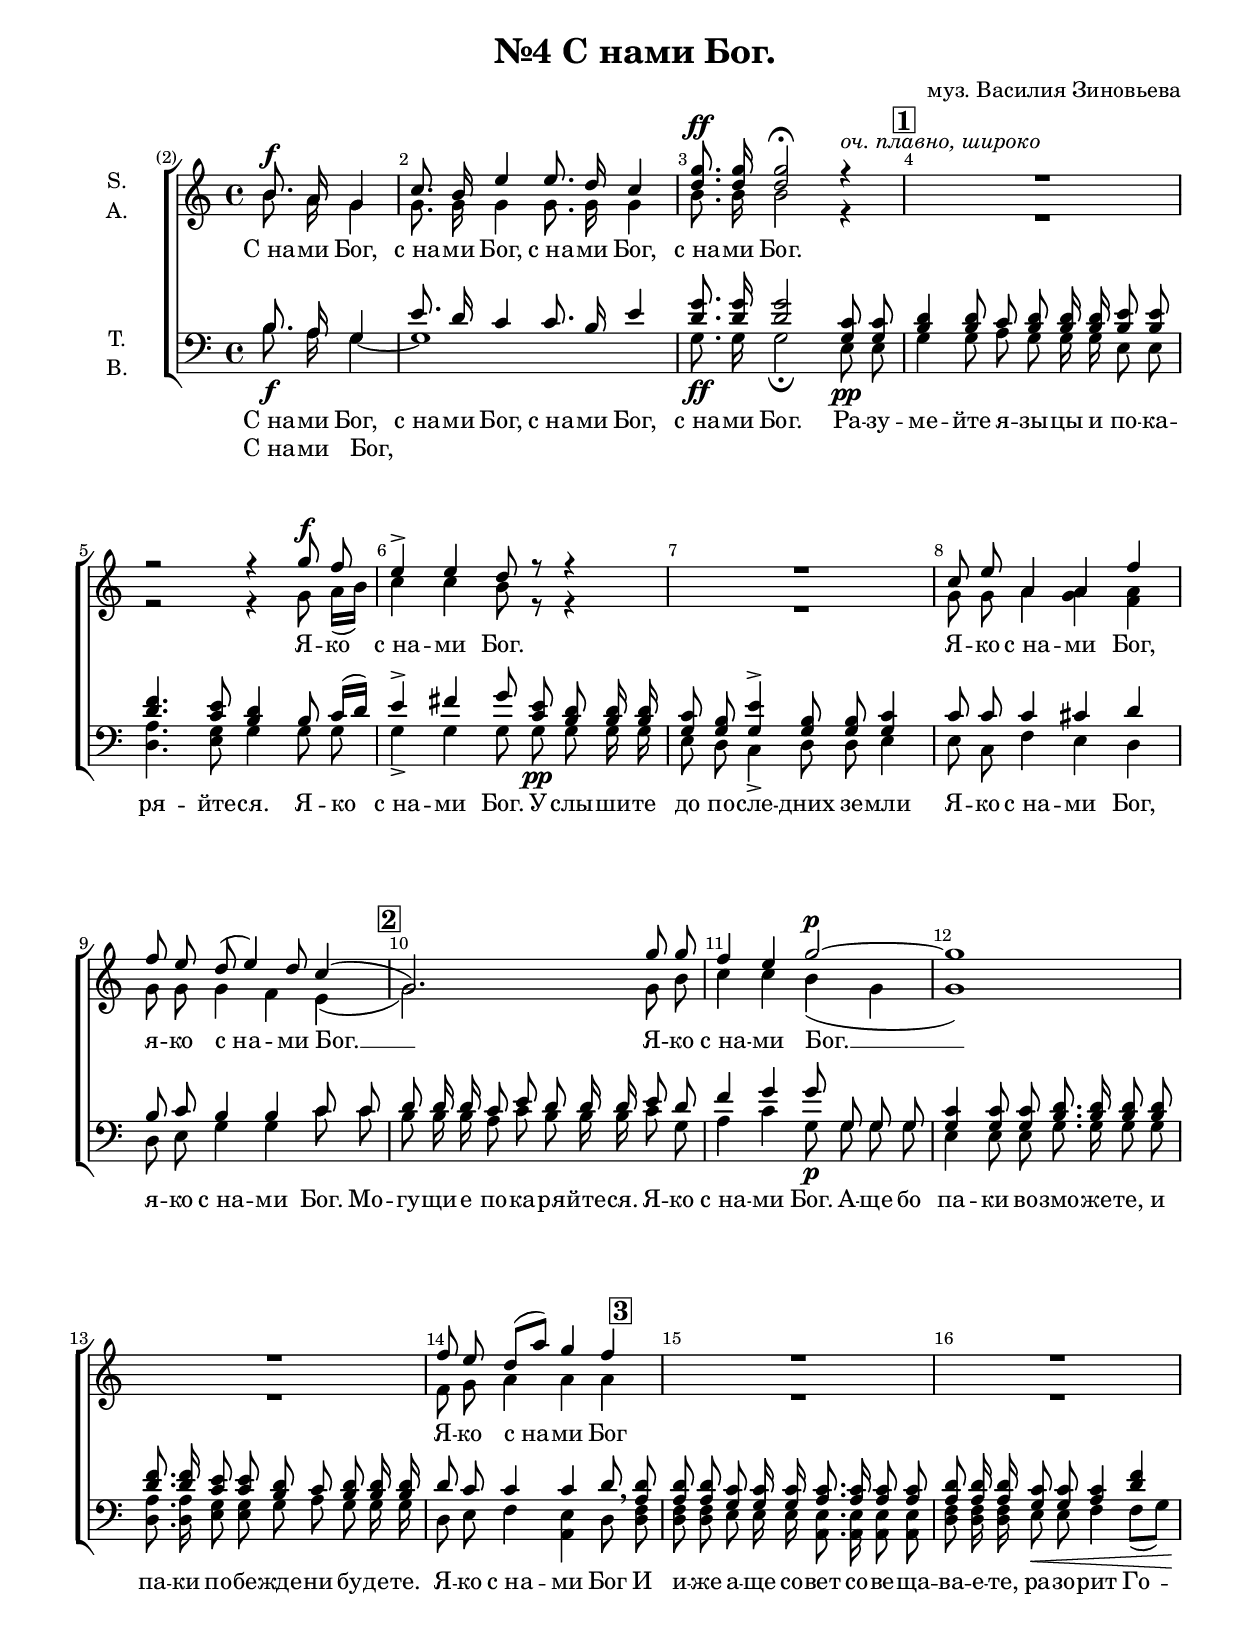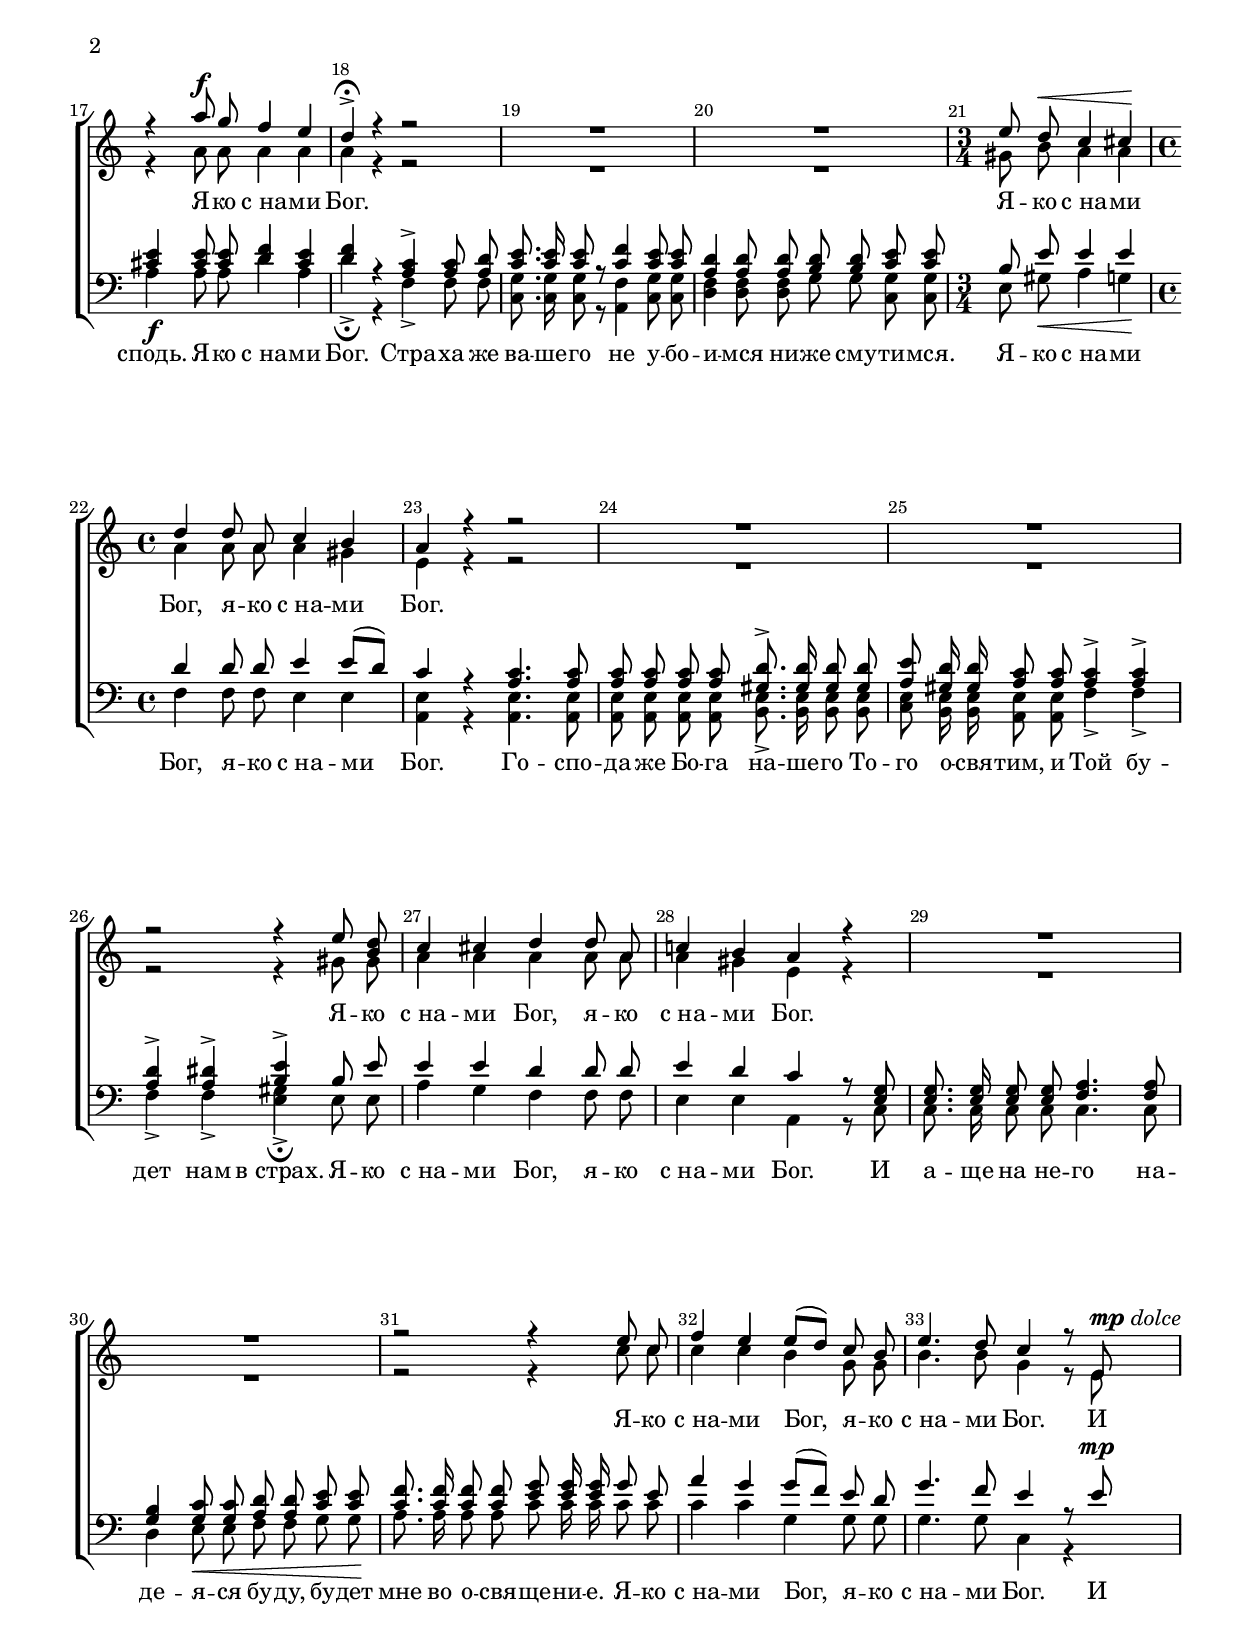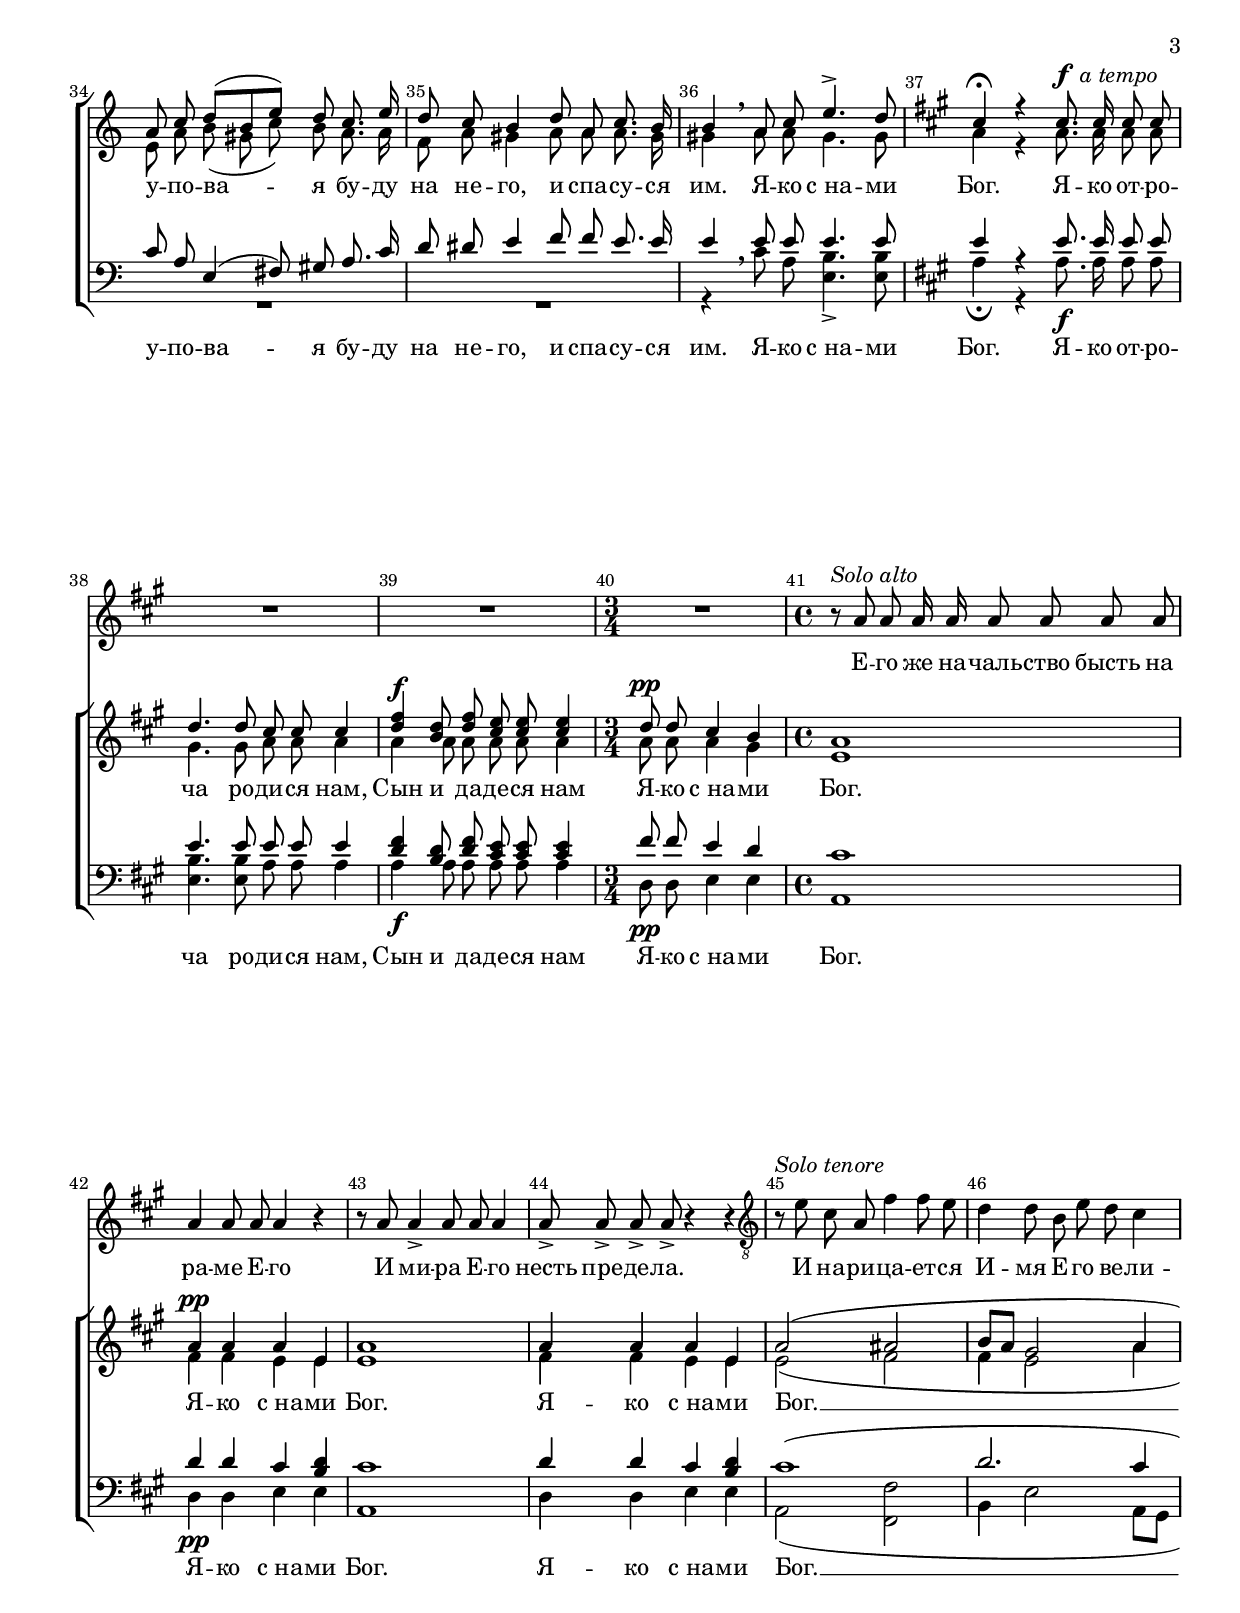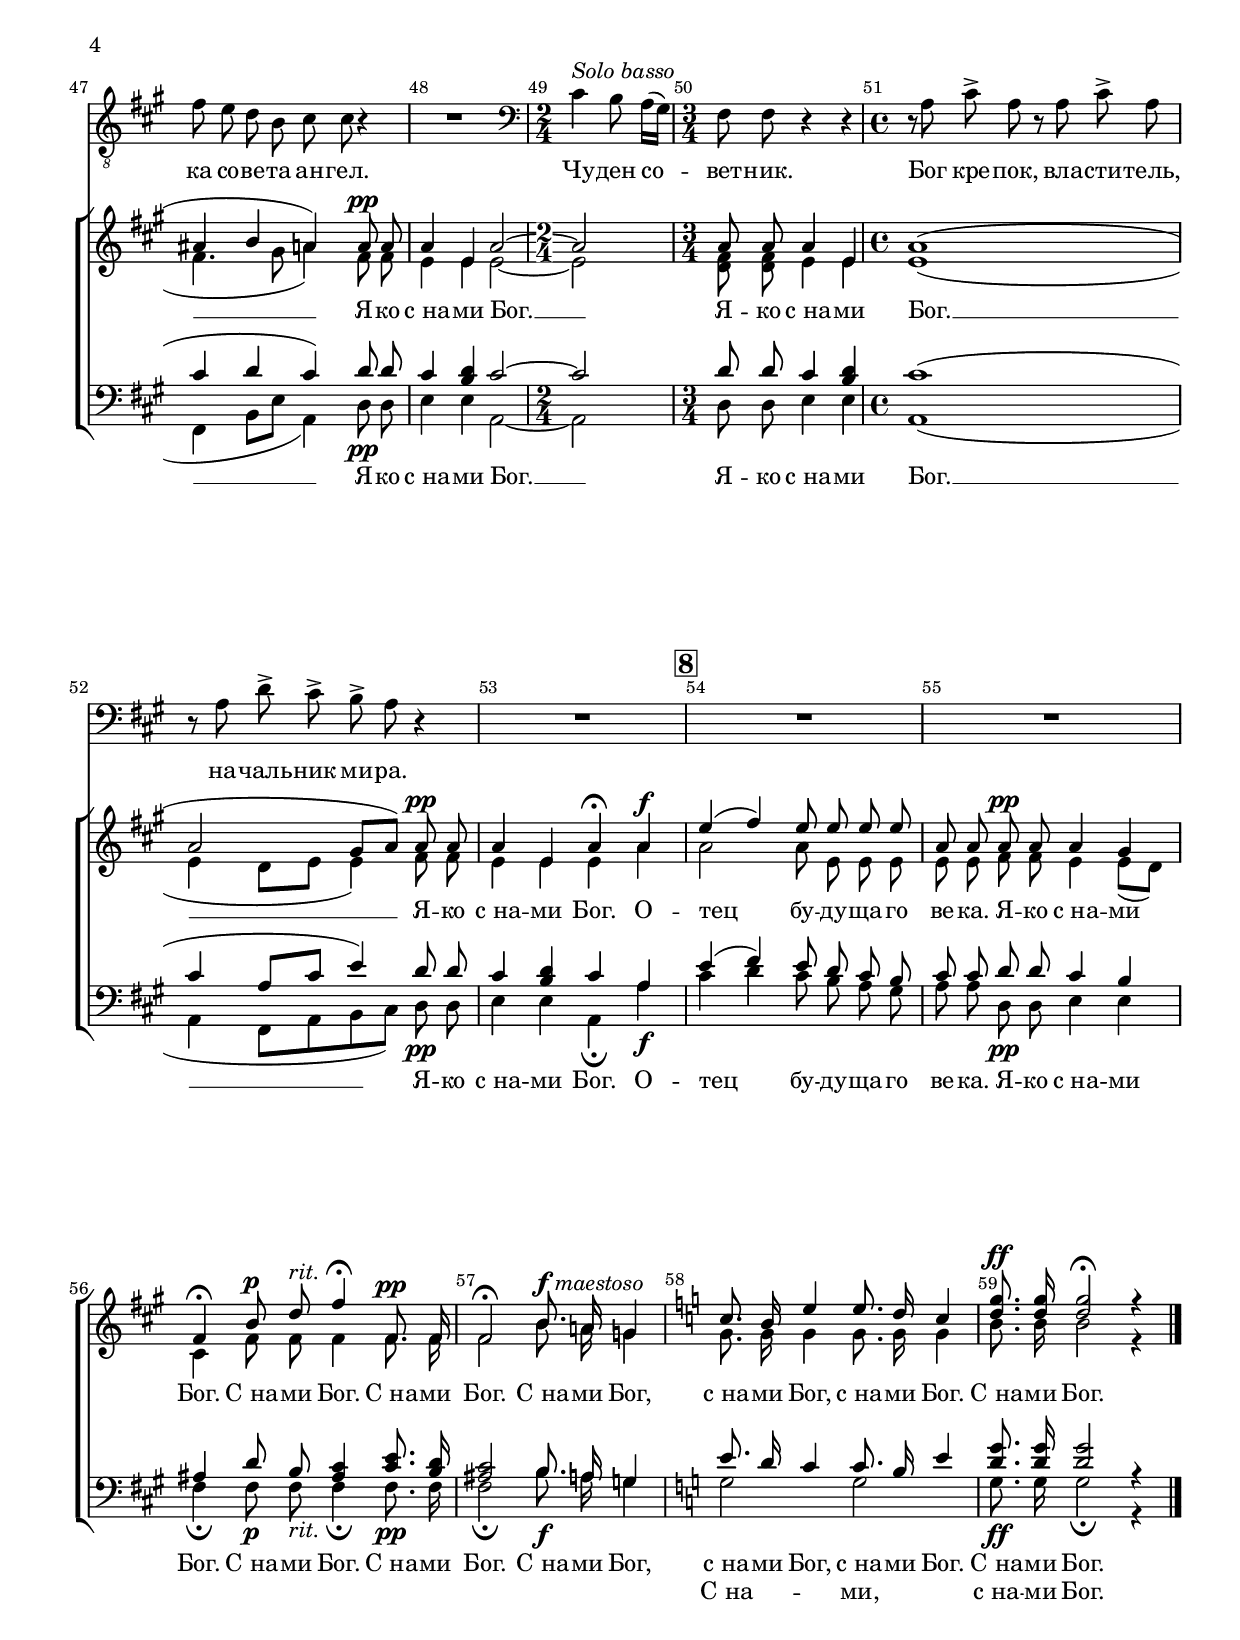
\version "2.24.2"

% закомментируйте строку ниже, чтобы получался pdf с навигацией
%#(ly:set-option 'point-and-click #f)
#(ly:set-option 'midi-extension "mid")
#(set-default-paper-size "a4")
#(set-global-staff-size 19)

\header {
  title = "№4 С нами Бог."
  composer = "муз. Василия Зиновьева"
  % Удалить строку версии LilyPond 
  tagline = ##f
}

\paper {
  top-margin = 15
  left-margin = 15
  right-margin = 10
  bottom-margin = 15
  ragged-bottom = ##f
  ragged-last-bottom = ##f
}

global = {
  \set Score.rehearsalMarkFormatter = #format-mark-box-numbers
  \key c \major
  \time 4/4
  \dynamicUp
  \autoBeamOff
  \partial 2
  \set Score.currentBarNumber = #2
  \override Score.BarNumber.break-visibility = #end-of-line-invisible
  \set Score.barNumberVisibility = #(every-nth-bar-number-visible 1)
}

"\\{" = [
"\\}" = ]
"[" = \{(
"]" = \})
white = {\once \override Staff.TimeSignature.whiteout = ##t}

soloVoice = \relative c {
  \global
  s2 | 
  R1*19 R2. R1*15 \key a \major R1*3 R2. |
  r8^\markup\italic"Solo alto" a''8 a a16 a
  a8 a a a 
  | a4 a8 a
  a4 r4 | r8 a8 a4->
  a8 a a4 | a8-> a-> a-> a-> r4 r |
  | % 44 
  \clef "treble_8" r8^\markup\italic"Solo tenore" e8 cis a
  fis'4 fis8 e 
  | % 46
  d4 d8 b e d cis4 
  | % 47
  fis8 e d b cis cis r4
  R1
  \clef bass cis4^\markup\italic"Solo basso" b8 a16[ gis ]
  | % 50
  fis8 fis r4 r4 
  | % 51
  r8 a8 cis-> a r a cis-> a 
  | % 52
  r8 a d-> cis-> b-> a r4
  R1*7
}

verseSoloVoice = \lyricmode {
  Е -- го же на -- чаль  -- ство бысть на ра -- ме Е -- го
  И ми -- ра Е -- го несть пре -- де -- ла.
  И на -- ри -- ца -- ет -- ся И -- мя Е -- го
  ве -- ли -- ка со -- ве -- та ан -- гел.
  Чу -- ден со -- вет -- ник.
  Бог кре -- пок, вла -- сти -- тель,
  на -- чаль -- ник ми -- ра.
}

soprano = \relative c {
  \global
  b''8.\f a16 g4
  | % 2
  c8. b16 e4 e8. d16 c4
  | % 3
  <d g >8.\ff <d g >16 <d g >2\fermata r4^\markup\italic{"оч. плавно, широко"} |
  R1 |
  r2 r4 g8\f f
  | % 6
  e4-> e d8 r8 r4 |
  R1 |
  c8 e a,4 a f'
  | % 9
  f8 e d( e4) d8 c4(
  | % 10
  g2.) g'8 g
  | % 11
  f4 e g2~\p |
  g1 |
  R1 |
  | % 14
  f8 e d[ a'] g4 f
  | % 15
  R1 R1 r4 a8\f g f4 e
  | % 18
  d->\fermata r4 r2 |
  R1*2 |
  \time 3/4 e8 d\< c4 cis\! |
  \time 4/4 d
  d8 a c4 b
  | % 23
  a r4 r2 |
  R1*2 |
  r2 r4 e'8 <b d >8
  | % 27
  c4 cis d d8 a
  | % 28
  c!4 b a r4 |
  R1*2 
  r2 r4 e'8 c
  | % 32
  f4 e e8[ d] c b  |
  e4. d8 c4 r8 e,^\markup{\dynamic mp \italic dolce} 
  | % 34
  a c d[ b e] d c8. e16 
  | % 35
  d8 c b4 d8 a c8. b16 
  | % 36
  b4 \breathe a8 c e4.-> d8
  | % 37
  \key a \major cis4\fermata r4 cis8.^\markup{\dynamic f \italic" a tempo"} cis16 cis8 cis | 
  d4. d8 cis cis cis4 
  | % 39
  <d fis >4\f <b d >8 <d fis >8 <cis e >8 <cis e >8 <cis e >4
  | % 40
  \time 3/4 d8\pp d cis4 b |
  \time 4/4 a1
  | % 42
  a4\pp a a e |
  a1
  | % 44
  a4 a a e
  | % 45
  a2( ais | 
  b8\{ a\} gis2 a4  |
  ais b
  a) a8\pp a
  | % 48
  a4 e a2~
  | % 49
  \white \time 2/4 a2 |
  \time 3/4 a8 a a4 e |
  \time 4/4 a1( |
  a2 gis8\{ a\}) a\pp a
  | % 52
  a4 e a\fermata a\f
  | % 53
  \mark 8 e'( fis) e8 e e e 
  | % 54
  a, a a\pp a a4 gis
  | % 55
  fis\fermata b8\p d^\markup\italic rit. fis4\fermata fis,8.\pp fis16 | 
  fis2\fermata b8.^\markup{\dynamic f \italic maestoso} a!16 g4
  | % 57
  \key a \minor c8. b16 e4 e8. d16 c4 
  | % 58
  <d g >8.\ff <d g >16 <d g >2\fermata r4 \bar "|."  
}

alto = \relative c {
  \global
  b''8. a16 g4
  | % 2
  g8. g16 g4 g8. g16 g4
  | % 3
  b8. b16 b2 r4 R1 r2 r4 g8 a16[ b]
  | % 6
  c4 c b8 r8 r4 |
  R1 |
  g8 g a4 <g a >4 <f a >4
  | % 9
  g8 g g4 f e(
  | % 10
  g2.) g8 b
  | % 11
  c4 c b( g4 | g1) R1
  | % 14
  f8 g a4 a a
  | % 15
  R1*2 r4 a8 a a4 a
  | % 18
  a r4 r2 R1 R1 gis8 b a4 a
  | % 22
  a a8 a a4 gis
  | % 23
  e r4 r2 | R1 | R1 | r2 r4 gis8 gis
  | % 27
  a4 a a a8 a
  | % 28
  a4 gis e r4 |
  R1 | R1 |
  r2 r4 c'8 c
  | % 32
  c4 c b g8 g |
  b4. b8 g4 r8 e
  | % 34
  e a b( gis c) b a8. a16
  | % 35
  f8 a gis4 a8 a a8. gis16
  | % 36
  gis4 a8 a gis4. gis8
  | % 37
  a4 r4 a8. a16 a8 a |
  gis4. gis8 a a a4
  | % 39
  a a8 a a a a4 
  | % 40
  a8 a a4 gis 
  | % 42
  e1 | 
  fis4 fis e e |
  e1 |
  
  | % 44
  fis4 fis e e
  | % 45
  e2( fis |
  fis4 e2 a4 |
  fis4. gis8  a4) fis8 fis
  | % 48
  e4 e e2~ |
  e
  | % 49
  <d fis >8 <d fis >8 e4 e |
  e1( |
  e4 d8\{ e\} e4) fis8 fis
  | % 52
  e4 e e a |
  a2 a8 e e e
  | % 54
  e e fis fis e4 e8[ d]
  | % 55
  cis4 fis8 fis fis4 fis8. fis16 |
  fis2 b8. a16 g4
  | % 57
  g8. g16 g4 g8. g16 g4 
  | % 58
  b8. b16 b2 r4
  
}

tenor = \relative c {
  \global
  b'8. a16 g4
  | % 2
  e'8. d16 c4 c8. b16 e4
  | % 3
  <d g >8. q16 q2 <g, c >8 q8
  | % 4
  \mark 1 <b d >4 q8 c <b d >8 q16 q <b e >8 q
  | % 5
  <d f >4. <c e >8 <b d >4 b8 c16[ d]
  | % 6
  e4-> fis g8 <c, e >8 <b d >8 q16 q
  | % 7
  <g c >8 <g b >8 <g e' >4-> <g b >8 q <g c >4
  | % 8
  c8 c c4 cis d
  | % 9
  b8 c b4 b c8 c
  | % 10
  \mark 2 d d16 d c8 e d d16 d e8 d
  | % 11
  f4 g g8 g, g g
  | % 12
  <g c >4 q8 q <b d >8. q16 q8 q
  | % 13
  <d f >8. q16 <c e >8 q <b d >8 c <b d >8 q16
  q
  | % 14
  d8 c c4 c d8 \breathe \mark 3 <a d >8
  | % 15
  <a d >8 q8 <g c >8 q16 q <a c >8. q16
  <a c >8 q
  | % 16
  <a d >8 q16 q <g c >8 q <a c >4 <d f >4
  | % 17
  <cis e >4 q8 q <d f >4 <cis e >4
  | % 18
  <d f >4 r4 <a c >4-> q8 <a d >8
  | % 19
  <c e >8. q16 q8 r8 <c f >4 <c e >8 q
  | % 20
  <a d >4 q8 q <b d >8 q <c e >8 q
  | % 21
  b e e4 e
  | % 22
  d d8 d e4 e8[ d]
  | % 23
  c4 r4 <a c >4. q8 
  | % 24
  q q q q <gis d' >8.-> q16 q8 q
  <a e' >8 <gis d' >16 q
  <a c >8 q q4-> q-> 
  | % 26
  <a d >-> <a dis >-> <b e >4-> b8 e
  | % 27
  e4 e d d8 d
  | % 28
  e4 d c r8 <e, g >8 
  | % 29
  q8. q16 <e g >8 q8 <f a >4. q8 
  | % 30
  <g b >4 <g c >8 q <a d > q <c e > q 
  | % 31
  <c f >8. q16 <c f >8 q <e g >8 q16 q g8 e
  | % 32
  a4 g g8[ f] e d g4. f8 e4 r8 e\mp 
  | % 34
  c a e4( fis8) gis a8. c16 
  | % 35
  d8 dis e4 f8 f e8. e16
  | % 36
  e4 \breathe e8 e e4. e8 
  | % 37
  \key a \major e4 r4 e8. e16 e8 e e4. e8 e e e4 
  | % 39
  <d fis >4 <b d >8 <d fis >8 <cis e >8 q q4 
  | % 40
  fis8 fis e4 d cis1 
  | % 42
  d4 d cis <b d >4 | cis1 
  | % 44
  d4 d cis <b d >4 |
  cis1( |
  d2. cis4 |
  | % 47
  cis d cis) d8 d |
  cis4 <b d >4 cis2~
  | % 48
  cis
  | % 49
  d8 d cis4 <b d >4 |
  cis1( |
  cis4 a8\{ cis\} e4) d8 d
  | % 52
  cis4 <b d >4 cis a
  | % 53
  e'( fis) e8 d cis b
  | % 54
  cis cis d d cis4 b 
  | % 55
  ais d8 b <ais cis >4 <cis e >8. <b d >16 |
  <ais cis >2 b8. a16 g4|
  
  | % 57
  \key a \minor e'8. d16 c4 c8. b16 e4 |
  <d g >8. <d g >16
  <d g >2 r4
  
}

bass = \relative c {
  \global
  \dynamicNeutral
  b'8.\f a16 g4~ | g1 g8.\ff g16 g2\fermata e8\pp e
  | % 4
  g4 g8 a g g16 g e8 e
  | % 5
  <d a' >4. <e g >8 g4 g8 g
  | % 6
  g4-> g g8 g\pp g g16 g
  | % 7
  e8 d c4-> d8 d e4
  | % 8
  e8 c f4 e d
  | % 9
  d8 e g4 g c8 c
  | % 10
  b b16 b a8 c b b16 b c8 g
  | % 11
  a4 c g8\p g g g
  | % 12
  e4 e8 e g8. g16 g8 g
  | % 13
  <d a' >8. q16 <e g >8 q g a g g16 g
  | % 14
  d8 e f4 <a, e' >4 d8 <d f >8
  | % 15
  <d f >8 q e e16 e <a, e' >8. q16 q8 q
  | % 16
  <d f >8 q16 q16 e8\< e f4 f8[ g]
  | % 17
  a4\f a8 a d4 a
  | % 18
  d->\fermata r4 f,-> f8 f
  | % 19
  <c g' >8. q16 q8 r8 <a f' >4 <c g' >8 q
  | % 20
  <d f >4 q8 q g g <c, g' >8 q
  | % 21
  e gis\< a4 g\!
  | % 22
  f f8 f e4 e 
  | % 23
  <a, e' >4 r4 <a e' >4. q8
  | % 24
  q q <a e' >8 q <b e >8.-> q16 q8 q 
  | % 25
  <c e > <b e >16 q <a e' >8 q f'4-> f->
  | % 26
  f-> f-> <e gis >4->\fermata e8 e
  | % 27
  a4 g f f8 f
  | % 28
  e4 e a, r8 c
  | % 29
  c8. c16 c8 c c4. c8
  | % 30
  d4 e8\< e f f g g \!
  | % 31
  a8. a16 a8 a c c16 c c8 c
  | % 32
  c4 c g g8 g |
  g4. g8 c,4 r4 | R1*2 | r4 c'8 a <e b' >4.-> <e b' >8 
  | % 37
  a4 \fermata r4 a8.\f a16 a8 a | <e b' >4. q8 a a a4
  | % 39
  a\f  a8 a a a a4 
  | % 40
  d,8\pp d e4 e a,1 
  | % 42
  d4 \pp d e e a,1
  | % 44
  d4 d e e
  | % 45
  a,2( <fis fis'> | b4 e2 a,8\{ gis\} | fis4 b8\{ e\} a,4) d8\pp d 
  | % 48
  e4 e a,2~ | a
  | % 49
  d8 d e4 e | a,1( | a4 fis8\{ a b cis\}) d\pp d
  | % 52
  e4 e a,\fermata a'\f
  | % 53
  cis d cis8 b a gis
  | % 54
  a a d,\pp d e4 e
  | % 55
  fis\fermata fis8\p fis_\markup\italic rit. fis4\fermata fis8.\pp fis16 |
  fis2\fermata b8.\f a16 g4 |
  g2 g | g8.\ff g16
  g2\fermata r4
  
}

sopranoVerse = \lyricmode {
  С_на -- ми Бог, с_на -- ми Бог, с_на -- ми Бог, с_на -- ми Бог.
  %Ра -- зу -- ме -- йте я -- зы -- цы и по -- ка -- ря -- йте -- ся. 
  Я -- ко с_на -- ми Бог.
  %У -- слы -- ши -- те до по -- сле -- дних зе -- мли
  Я -- ко с_на -- ми Бог, я -- ко с_на -- ми Бог. __
  %Мо -- гу -- щи -- е по -- ка -- ря -- йте -- ся.
  Я -- ко с_на -- ми Бог. __
  %А -- ще бо па -- ки во -- змо -- же -- те, и па -- ки по -- бе -- жде -- ни бу -- де -- те.
  Я -- ко с_на -- ми Бог
  %И и -- же аще со -- вет со -- ве -- ща -- ва -- е -- те, ра -- зо -- рит Го -- сподь.
  Я -- ко с_на -- ми Бог.
  %Стра -- ха же ва -- ше -- го не убо -- и -- мся ни -- же сму -- ти -- мся.
  Я -- ко с_на -- ми Бог, я -- ко с_на -- ми Бог.
  %Го -- спо -- да же Бо -- га на -- ше -- го То -- го освя -- тим,
  %и Той бу -- дет нам в_страх.
  Я -- ко с_на -- ми Бог, я -- ко с_на -- ми Бог.
  %И а -- ще на не -- го на -- де -- я -- ся бу -- ду, бу -- дет мне во о -- свя -- ще -- ние.
  Я -- ко с_на -- ми Бог, я -- ко с_на -- ми Бог.
  И у -- по -- ва -- я бу -- ду на не -- го, и спа -- су -- ся им.
  Я -- ко с_на -- ми Бог.
  Я -- ко от -- ро -- ча ро -- ди -- ся нам, Сын и да -- де -- ся нам
  Я -- ко с_на -- ми Бог. Я -- ко с_на -- ми Бог. Я -- ко с_на -- ми Бог. __
  Я -- ко с_на -- ми Бог. __ Я -- ко с_на -- ми Бог. __ Я -- ко с_на -- ми Бог.
  О -- тец бу -- ду -- ща -- го ве -- ка.
  Я -- ко с_на -- ми Бог. С_на -- ми Бог. С_на -- ми Бог.
  С_на -- ми Бог, с_на -- ми Бог, с_на -- ми Бог.
  С_на -- ми Бог.
}

altoVerse = \lyricmode {
  % Набирайте слова здесь
  
}

tenorVerse = \lyricmode {
  С_на -- ми Бог, с_на -- ми Бог, с_на -- ми Бог, с_на -- ми Бог.
  Ра -- зу -- ме -- йте я -- зы -- цы и по -- ка -- ря -- йте -- ся. Я -- ко с_на -- ми Бог.
  У -- слы -- ши -- те до по -- сле -- дних зе -- мли
  Я -- ко с_на -- ми Бог, я -- ко с_на -- ми Бог.
  Мо -- гу -- щи -- е по -- ка -- ря -- йте -- ся.
  Я -- ко с_на -- ми Бог.
  А -- ще бо па -- ки во -- змо -- же -- те, и па -- ки по -- бе -- жде -- ни бу -- де -- те.
  Я -- ко с_на -- ми Бог
  И и -- же а -- ще со -- вет со -- ве -- ща -- ва -- е -- те, ра -- зо -- рит Го -- сподь.
  Я -- ко с_на -- ми Бог.
  Стра -- ха же ва -- ше -- го не у -- бо -- и -- мся ни -- же сму -- ти -- мся.
  Я -- ко с_на -- ми Бог, я -- ко с_на -- ми Бог.
  Го -- спо -- да же Бо -- га на -- ше -- го То -- го о -- свя -- тим,
  и Той бу -- дет нам в_страх.
  Я -- ко с_на -- ми Бог, я -- ко с_на -- ми Бог.
  И а -- ще на не -- го на -- де -- я -- ся бу -- ду, бу -- дет мне во о -- свя -- ще -- ни -- е.
  Я -- ко с_на -- ми Бог, я -- ко с_на -- ми Бог.
  И у -- по -- ва -- я бу -- ду на не -- го, и спа -- су -- ся им.
  Я -- ко с_на -- ми Бог.
  Я -- ко от -- ро -- ча ро -- ди -- ся нам, Сын и да -- де -- ся нам
  Я -- ко с_на -- ми Бог. Я -- ко с_на -- ми Бог. Я -- ко с_на -- ми Бог. __
  Я -- ко с_на -- ми Бог. __ Я -- ко с_на -- ми Бог. __ Я -- ко с_на -- ми Бог.
  О -- тец бу -- ду -- ща -- го ве -- ка.
  Я -- ко с_на -- ми Бог. С_на -- ми Бог. С_на -- ми Бог.
  С_на -- ми Бог, с_на -- ми Бог, с_на -- ми Бог.
  С_на -- ми Бог.
  
}

bassVerse = \lyricmode {
  % Набирайте слова здесь
  С_на -- ми Бог, _
  \repeat unfold 261 \skip 1
  С_на -- ми, с_на -- ми Бог.
}

soloVoicePart = \new Staff \with {
  midiInstrument = "choir aahs"
} { \soloVoice }
\addlyrics { \verseSoloVoice }

choirPart = \new ChoirStaff <<
  \new Staff = "sa" \with {
    midiInstrument = "choir aahs"
    instrumentName = \markup \center-column { "S." "A." }
  } <<
    \new Voice = "soprano" { \voiceOne \soprano }
    \new Voice = "alto" { \voiceTwo \alto }
  >>
  \new Lyrics \with {
    alignBelowContext = "sa"
    \override VerticalAxisGroup.staff-affinity = #CENTER
  } \lyricsto "soprano" \sopranoVerse
  \new Lyrics \lyricsto "alto" \altoVerse
  \new Staff = "tb" \with {
    midiInstrument = "choir aahs"
    instrumentName = \markup \center-column { "T." "B." }
  } <<
    \clef bass
    \new Voice = "tenor" { \voiceOne \tenor }
    \new Voice = "bass" { \voiceTwo \bass }
  >>
  \new Lyrics \with {
    alignBelowContext = "tb"
    \override VerticalAxisGroup.staff-affinity = #CENTER
  } \lyricsto "tenor" \tenorVerse
  \new Lyrics \lyricsto "bass" \bassVerse
>>

\score {
  <<
    \soloVoicePart
    \choirPart
  >>
  \layout { 
      \context {
      \Staff
        \RemoveEmptyStaves
        \override VerticalAxisGroup.remove-first = ##t
    } 
  }
  \midi {
    \tempo 4=60
  }
}
